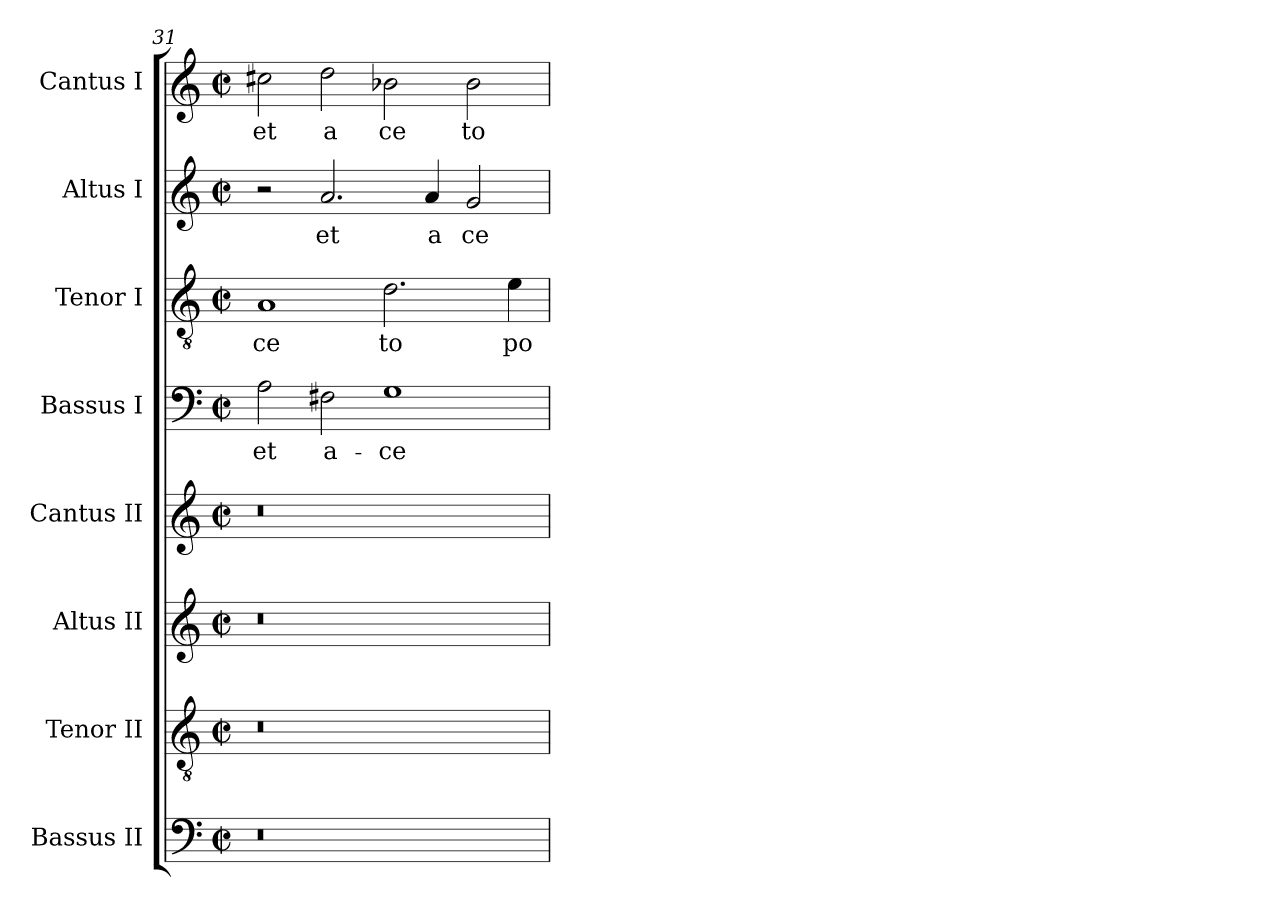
**kern	**kern	**kern	**kern	**kern	**text	**kern	**text	**kern	**text	**kern	**text
*part8	*part7	*part6	*part5	*part4	*part4	*part3	*part3	*part2	*part2	*part1	*part1
*staff8	*staff7	*staff6	*staff5	*staff4	*staff4	*staff3	*staff3	*staff2	*staff2	*staff1	*staff1
*I"Bassus II	*I"Tenor II	*I"Altus II	*I"Cantus II	*I"Bassus I	*	*I"Tenor I	*	*I"Altus I	*	*I"Cantus I	*
*clefF4	*clefGv2	*clefG2	*clefG2	*clefF4	*	*clefGv2	*	*clefG2	*	*clefG2	*
*M2/2	*M2/2	*M2/2	*M2/2	*M2/2	*	*M2/2	*	*M2/2	*	*M2/2	*
*met(c|)	*met(c|)	*met(c|)	*met(c|)	*met(c|)	*	*met(c|)	*	*met(c|)	*	*met(c|)	*
=31	=31	=31	=31	=31	=31	=31	=31	=31	=31	=31	=31
!	!	!	!	!	!LO:LY:b:cj	!	!LO:LY:b:cj	!	!	!	!LO:LY:b:cj
0r	0r	0r	0r	2A\	et	1A	ce	2r	.	2cc#X\	et
!	!	!	!	!	!LO:LY:b:cj	!	!	!	!LO:LY:b:cj	!	!LO:LY:b:cj
.	.	.	.	2F#X\	a-	.	.	2.a/	et	2dd\	a
!	!	!	!	!	!LO:LY:b:cj	!	!LO:LY:b:cj	!	!	!	!LO:LY:b:cj
.	.	.	.	1G	-ce-	2.d\	to	.	.	2b-X\	ce
!	!	!	!	!	!	!	!	!	!LO:LY:b:cj	!	!
.	.	.	.	.	.	.	.	4a/	a	.	.
!	!	!	!	!	!	!	!	!	!LO:LY:b:cj	!	!LO:LY:b:cj
.	.	.	.	.	.	.	.	2g/	ce	2b-\	to
!	!	!	!	!	!	!	!LO:LY:b:cj	!	!	!	!
.	.	.	.	.	.	4e\	po	.	.	.	.
=	=	=	=	=	=	=	=	=	=	=	=
*-	*-	*-	*-	*-	*-	*-	*-	*-	*-	*-	*-
